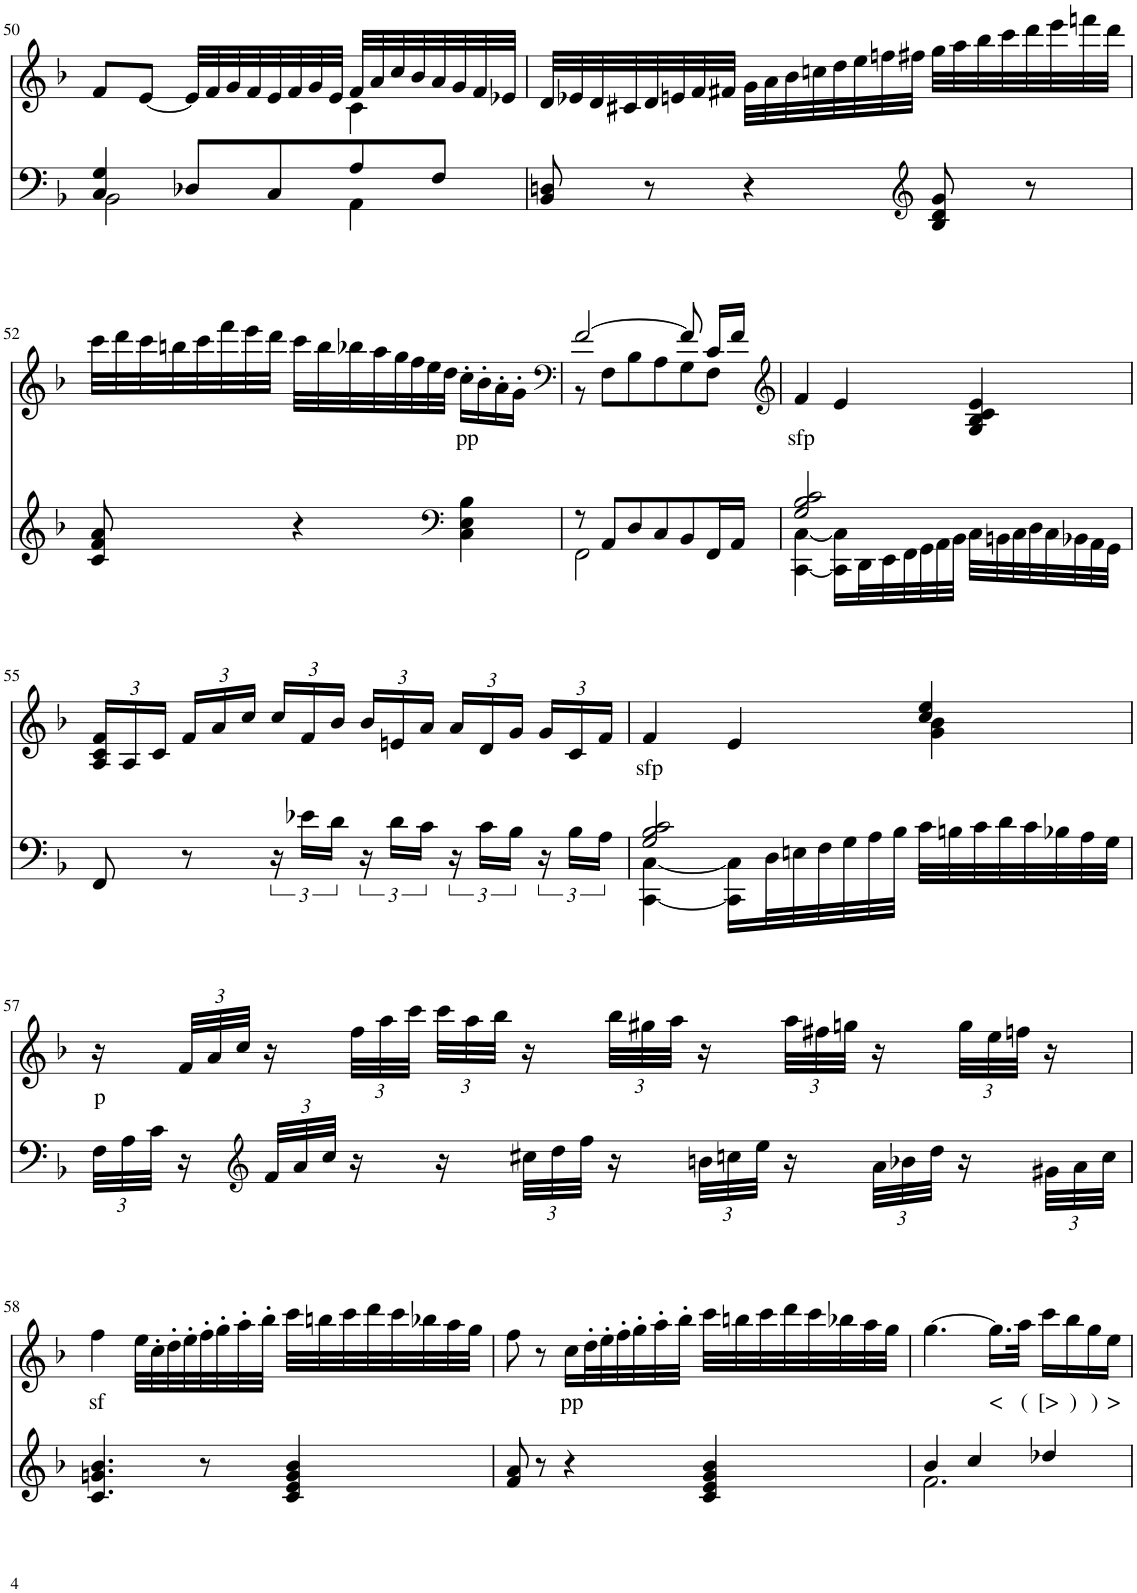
**kern	**kern	**text
*part2	*part1	*part1
*staff2	*staff1	*staff1
*I"piano	*I"piano	*
*I'Pno	*I'Pno	*
!!LO:PB:g=z
*clefF4	*clefG2	*
*k[b-]	*k[b-]	*
*F:	*F:	*
*M3/4	*M3/4	*
=50	=50	=50
*^	*^	*
4C/ 4G/	2BB-\	8f/L	2ryy	.
.	.	[8e/J	.	.
8D-X/L	.	32e/LLL]	.	.
.	.	32f/	.	.
.	.	32g/	.	.
.	.	32f/	.	.
8C/	.	32e/	.	.
.	.	32f/	.	.
.	.	32g/	.	.
.	.	32e/JJJ	.	.
8A/	4AA\	32f/LLL	4c\	.
.	.	32a/	.	.
.	.	32cc/	.	.
.	.	32b-/	.	.
8F/J	.	32a/	.	.
.	.	32g/	.	.
.	.	32f/	.	.
.	.	32e-X/JJJ	.	.
*v	*v	*	*	*
*	*v	*v	*
=51	=51	=51
8BB-/ 8Dn/	32d/LLL	.
.	32e-X/	.
.	32d/	.
.	32c#X/	.
8r	32d/	.
.	32en/	.
.	32f/	.
.	32f#X/JJJ	.
4r	32g\LLL	.
.	32a\	.
.	32b-\	.
.	32ccn\	.
.	32dd\	.
.	32ee\	.
.	32ffn\	.
.	32ff#X\JJJ	.
*clefG2	*	*
8B-/ 8d/ 8g/	32gg\LLL	.
.	32aa\	.
.	32bb-\	.
.	32ccc\	.
8r	32ddd\	.
.	32eee\	.
.	32fffn\	.
.	32ddd\JJJ	.
!!LO:LB:g=z
=52	=52	=52
8c/ 8f/ 8a/	32ccc\LLL	.
.	32ddd\	.
.	32ccc\	.
.	32bbn\	.
8ryy	32ccc\	.
.	32fff\	.
.	32eee\	.
.	32ddd\JJJ	.
4r	32ccc\LLL	.
.	32bb\	.
.	32bb-X\	.
.	32aa\	.
.	32gg\	.
.	32ff\	.
.	32ee\	.
.	32dd\JJJ	.
*clefF4	*	*
!	!	!LO:LY:b
4C\ 4E\ 4B-\	16cc'\LL	pp
.	16b-'\	.
.	16a'\	.
.	16g'\JJ	.
=53	=53	=53
*	*clefF4	*
*^	*^	*
8r	2FF\	[2f/	8r	.
8AA/L	.	.	8F\L	.
8D/	.	.	8B-\	.
8C/	.	.	8A\	.
8BB-/	4ryy	8f/]	8G\	.
16FF/L	.	16c/LL	8F\J	.
16AA/JJ	.	16f/JJ	.	.
*	*	*v	*v	*
=54	=54	=54	=54
*	*	*clefG2	*
!	!	!	!LO:LY:b
2G/ 2B-/ 2c/	[4CC\ [4C\	4f/	sfp
.	16CC\] 16C\]LL	4e/	.
.	32DD\L	.	.
.	32EE\	.	.
.	32FF\	.	.
.	32GG\	.	.
.	32AA\	.	.
.	32BB-\JJJ	.	.
4ryy	32C\LLL	4G/ 4B-/ 4c/ 4e/	.
.	32BBn\	.	.
.	32C\	.	.
.	32D\	.	.
.	32C\	.	.
.	32BB-X\	.	.
.	32AA\	.	.
.	32GG\JJJ	.	.
*v	*v	*	*
!!LO:LB:g=z
=55	=55	=55
*	*Xbrackettup	*
8FF/	24A/ 24c/ 24f/LL	.
.	24A/	.
.	24c/JJ	.
8r	24f/LL	.
.	24a/	.
.	24cc/JJ	.
24r	24cc/LL	.
24e-X\LL	24f/	.
24d\JJ	24b-/JJ	.
24r	24b-/LL	.
24d\LL	24en/	.
24c\JJ	24a/JJ	.
24r	24a/LL	.
24c\LL	24d/	.
24B-\JJ	24g/JJ	.
24r	24g/LL	.
24B-\LL	24c/	.
24A\JJ	24f/JJ	.
=56	=56	=56
*^	*^	*
!	!	!	!	!LO:LY:b
2G/ 2B-/ 2c/	[4CC\ [4C\	2ryy	4f/	sfp
.	16CC\] 16C\]LL	.	4e/	.
.	32D\L	.	.	.
.	32En\	.	.	.
.	32F\	.	.	.
.	32G\	.	.	.
.	32A\	.	.	.
.	32B-\JJJ	.	.	.
4ryy	32c\LLL	4cc/ 4ee/	4g\ 4b-\	.
.	32Bn\	.	.	.
.	32c\	.	.	.
.	32d\	.	.	.
.	32c\	.	.	.
.	32B-X\	.	.	.
.	32A\	.	.	.
.	32G\JJJ	.	.	.
*v	*v	*	*	*
*	*v	*v	*
!!LO:LB:g=z
=57	=57	=57
*Xbrackettup	*	*
*^	*	*
!	!	!	!LO:LY:b
*v	*v	*	*
48F\LLL	16r	p
48A\	.	.
48c\JJJ	.	.
16r	48f/LLL	.
.	48a/	.
.	48cc/JJJ	.
*clefG2	*	*
48f/LLL	16r	.
48a/	.	.
48cc/JJJ	.	.
16r	48ff\LLL	.
.	48aa\	.
.	48ccc\JJJ	.
16r	48ccc\LLL	.
.	48aa\	.
.	48bb-\JJJ	.
48cc#X\LLL	16r	.
48dd\	.	.
48ff\JJJ	.	.
16r	48bb-\LLL	.
.	48gg#X\	.
.	48aa\JJJ	.
48bn\LLL	16r	.
48ccn\	.	.
48ee\JJJ	.	.
16r	48aa\LLL	.
.	48ff#X\	.
.	48ggn\JJJ	.
48a\LLL	16r	.
48b-X\	.	.
48dd\JJJ	.	.
16r	48gg\LLL	.
.	48ee\	.
.	48ffn\JJJ	.
48g#X\LLL	16r	.
48a\	.	.
48cc\JJJ	.	.
!!LO:LB:g=z
=58	=58	=58
!	!	!LO:LY:b
4.c/ 4.gn/ 4.b-/	4ff\	sf
.	32ee\LLL	.
.	32cc'\	.
.	32dd'\	.
.	32ee'\	.
8r	32ff'\	.
.	32gg'\	.
.	32aa'\	.
.	32bb-'\JJJ	.
4c/ 4e/ 4g/ 4b-/	32ccc\LLL	.
.	32bbn\	.
.	32ccc\	.
.	32ddd\	.
.	32ccc\	.
.	32bb-X\	.
.	32aa\	.
.	32gg\JJJ	.
=59	=59	=59
8f/ 8a/	8ff\	.
8r	8r	.
!	!	!LO:LY:b
4r	16cc\LL	pp
.	32dd'\L	.
.	32ee'\	.
.	32ff'\	.
.	32gg'\	.
.	32aa'\	.
.	32bb-'\JJJ	.
4c/ 4e/ 4g/ 4b-/	32ccc\LLL	.
.	32bbn\	.
.	32ccc\	.
.	32ddd\	.
.	32ccc\	.
.	32bb-X\	.
.	32aa\	.
.	32gg\JJJ	.
=60	=60	=60
*^	*	*
4b-/	2.f\	[4.gg\	.
4cc/	.	.	.
!	!	!	!LO:LY:b
.	.	16.gg\LL]	<
!	!	!	!LO:LY:b
.	.	32aa\JJk	(
!	!	!	!LO:LY:b
4dd-X/	.	16ccc\LL	[>
!	!	!	!LO:LY:b
.	.	16bb-\	)
!	!	!	!LO:LY:b
.	.	16gg\	)
!	!	!	!LO:LY:b
.	.	16ee\JJ	>
*v	*v	*	*
=	=	=
*-	*-	*-
